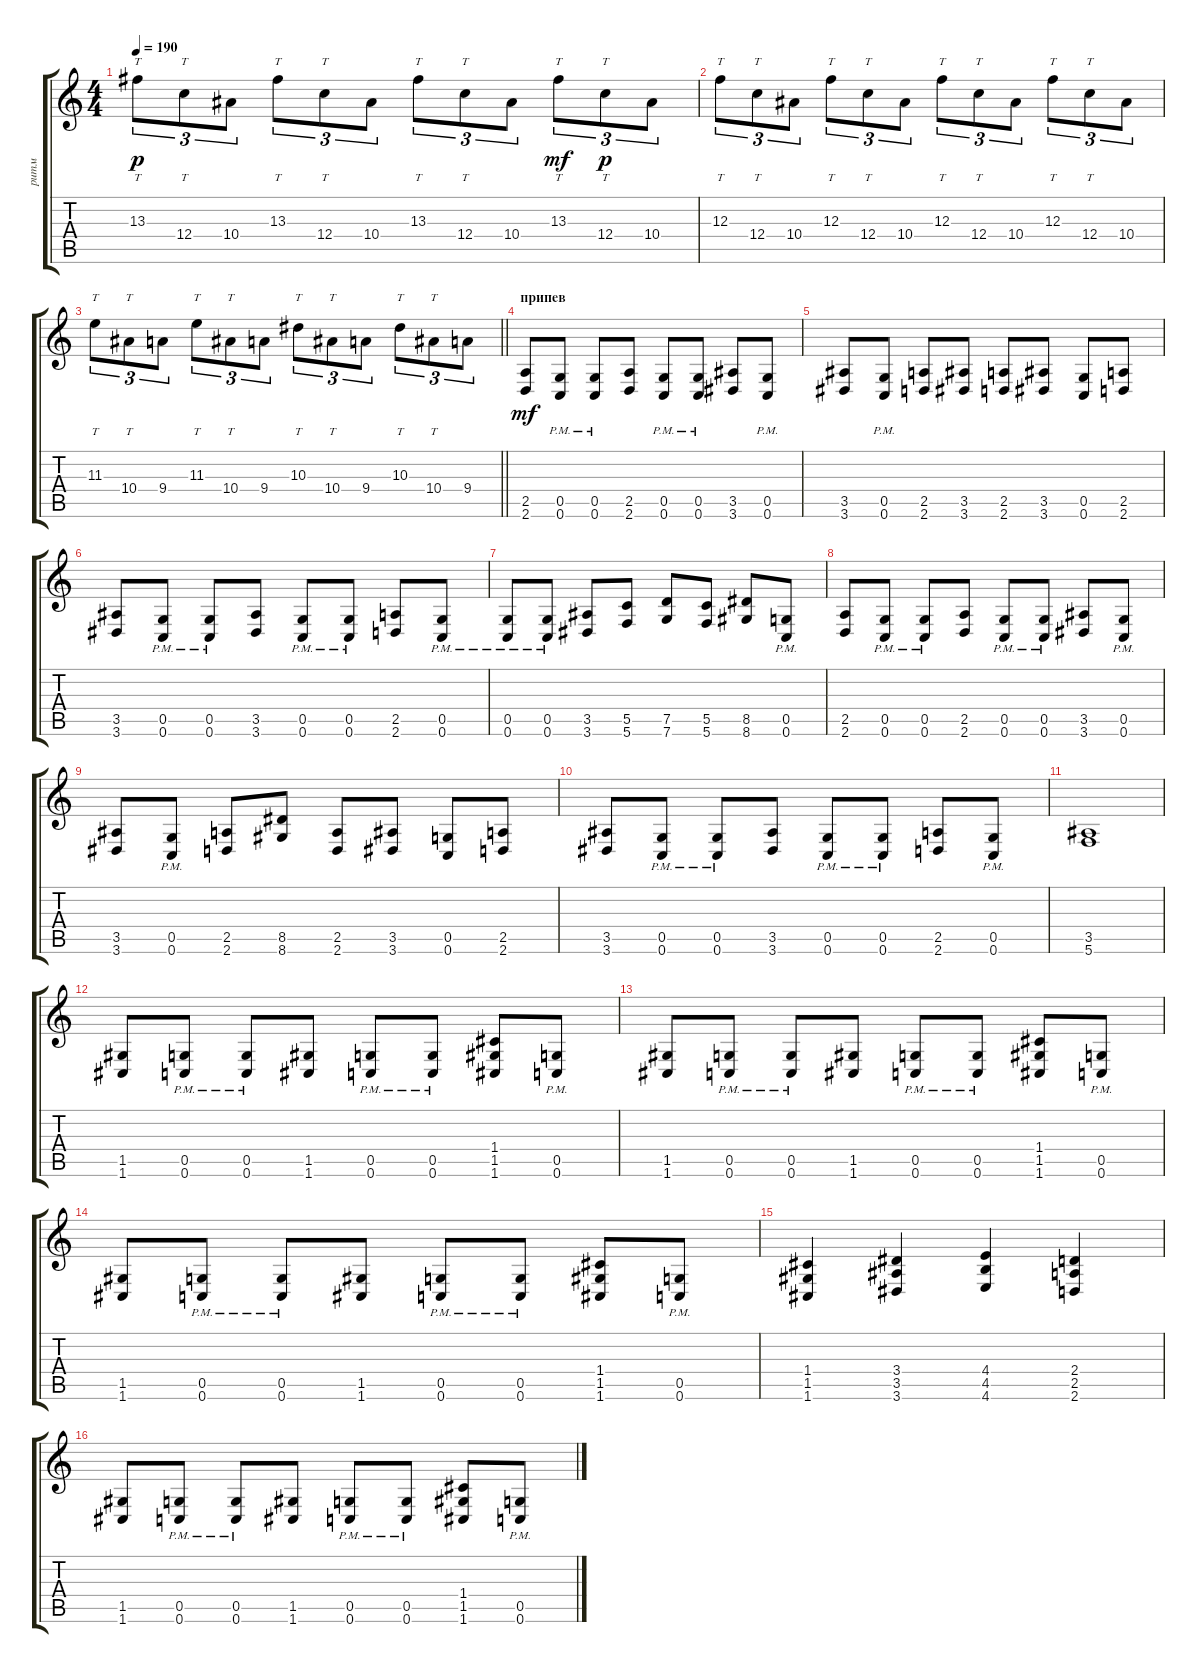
\track ("ритм" "ритм") {instrument distortionguitar}
\staff {score tabs}
\tuning (D4 A3 F3 C3 G2 C2) {hide}
\ts (4 4)
\tempo 190
\clef g2
\ks c
13.3.8{tt tu (3 2) dy p} 12.4.8{tt tu (3 2)} 10.4.8{tu (3 2)} 13.3.8{tt tu (3 2)} 12.4.8{tt tu (3 2)} 10.4.8{tu (3 2)} 13.3.8{tt tu (3 2)} 12.4.8{tt tu (3 2)} 10.4.8{tu (3 2)} 13.3.8{tt tu (3 2) dy mf} 12.4.8{tt tu (3 2) dy p} 10.4.8{tu (3 2)} |
12.3.8{tt tu (3 2)} 12.4.8{tt tu (3 2)} 10.4.8{tu (3 2)} 12.3.8{tt tu (3 2)} 12.4.8{tt tu (3 2)} 10.4.8{tu (3 2)} 12.3.8{tt tu (3 2)} 12.4.8{tt tu (3 2)} 10.4.8{tu (3 2)} 12.3.8{tt tu (3 2)} 12.4.8{tt tu (3 2)} 10.4.8{tu (3 2)} |
\barLineRight lightlight
11.3.8{tt tu (3 2)} 10.4.8{tt tu (3 2)} 9.4.8{tu (3 2)} 11.3.8{tt tu (3 2)} 10.4.8{tt tu (3 2)} 9.4.8{tu (3 2)} 10.3.8{tt tu (3 2)} 10.4.8{tt tu (3 2)} 9.4.8{tu (3 2)} 10.3.8{tt tu (3 2)} 10.4.8{tt tu (3 2)} 9.4.8{tu (3 2)} |
\section ("" "припев")
(2.5 2.6).8{dy mf} (0.5{pm} 0.6{pm}).8 (0.5{pm} 0.6{pm}).8 (2.5 2.6).8 (0.5{pm} 0.6{pm}).8 (0.5{pm} 0.6{pm}).8 (3.5 3.6).8 (0.5{pm} 0.6{pm}).8 |
(3.5 3.6).8 (0.5{pm} 0.6{pm}).8 (2.5 2.6).8 (3.5 3.6).8 (2.5 2.6).8 (3.5 3.6).8 (0.5 0.6).8 (2.5 2.6).8 |
(3.5 3.6).8 (0.5{pm} 0.6{pm}).8 (0.5{pm} 0.6{pm}).8 (3.5 3.6).8 (0.5{pm} 0.6{pm}).8 (0.5{pm} 0.6{pm}).8 (2.5 2.6).8 (0.5{pm} 0.6{pm}).8 |
(0.5{pm} 0.6{pm}).8 (0.5{pm} 0.6{pm}).8 (3.5 3.6).8 (5.5 5.6).8 (7.5 7.6).8 (5.5 5.6).8 (8.5 8.6).8 (0.5{pm} 0.6{pm}).8 |
(2.5 2.6).8 (0.5{pm} 0.6{pm}).8 (0.5{pm} 0.6{pm}).8 (2.5 2.6).8 (0.5{pm} 0.6{pm}).8 (0.5{pm} 0.6{pm}).8 (3.5 3.6).8 (0.5{pm} 0.6{pm}).8 |
(3.5 3.6).8 (0.5{pm} 0.6{pm}).8 (2.5 2.6).8 (8.5 8.6).8 (2.5 2.6).8 (3.5 3.6).8 (0.5 0.6).8 (2.5 2.6).8 |
(3.5 3.6).8 (0.5{pm} 0.6{pm}).8 (0.5{pm} 0.6{pm}).8 (3.5 3.6).8 (0.5{pm} 0.6{pm}).8 (0.5{pm} 0.6{pm}).8 (2.5 2.6).8 (0.5{pm} 0.6{pm}).8 |
(3.5 5.6).1 |
(1.5 1.6).8 (0.5{pm} 0.6{pm}).8 (0.5{pm} 0.6{pm}).8 (1.5 1.6).8 (0.5{pm} 0.6{pm}).8 (0.5{pm} 0.6{pm}).8 (1.4 1.5 1.6).8 (0.5{pm} 0.6{pm}).8 |
(1.5 1.6).8 (0.5{pm} 0.6{pm}).8 (0.5{pm} 0.6{pm}).8 (1.5 1.6).8 (0.5{pm} 0.6{pm}).8 (0.5{pm} 0.6{pm}).8 (1.4 1.5 1.6).8 (0.5{pm} 0.6{pm}).8 |
(1.5 1.6).8 (0.5{pm} 0.6{pm}).8 (0.5{pm} 0.6{pm}).8 (1.5 1.6).8 (0.5{pm} 0.6{pm}).8 (0.5{pm} 0.6{pm}).8 (1.4 1.5 1.6).8 (0.5{pm} 0.6{pm}).8 |
(1.4 1.5 1.6).4 (3.4 3.5 3.6).4 (4.4 4.5 4.6).4 (2.4 2.5 2.6).4 |
(1.5 1.6).8 (0.5{pm} 0.6{pm}).8 (0.5{pm} 0.6{pm}).8 (1.5 1.6).8 (0.5{pm} 0.6{pm}).8 (0.5{pm} 0.6{pm}).8 (1.4 1.5 1.6).8 (0.5{pm} 0.6{pm}).8
